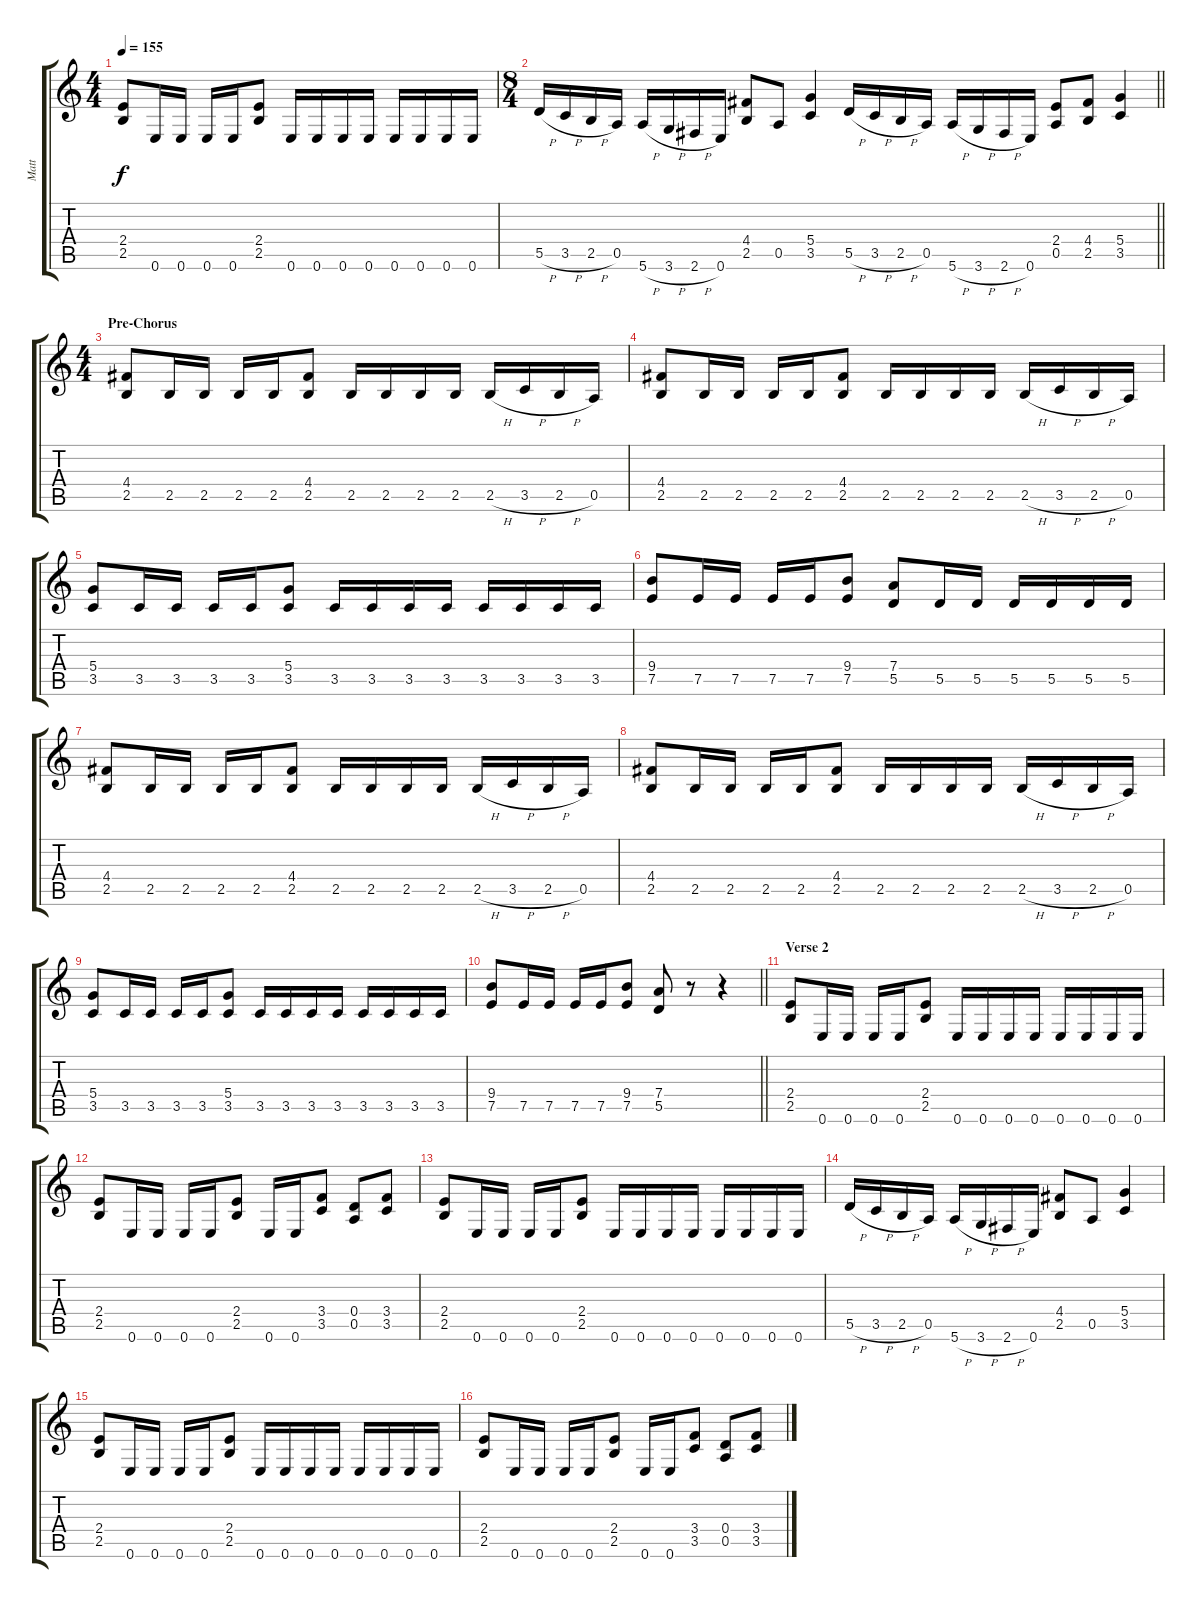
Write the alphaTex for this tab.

\track ("Matt" "Matt") {instrument distortionguitar}
\staff {score tabs}
\tuning (E4 B3 G3 D3 A2 E2) {hide}
\ts (4 4)
\tempo 155
\clef g2
\ks c
(2.4 2.5).8{dy f} 0.6.16 0.6.16 0.6.16 0.6.16 (2.4 2.5).8 0.6.16 0.6.16 0.6.16 0.6.16 0.6.16 0.6.16 0.6.16 0.6.16 |
\ts (8 4)
\barLineRight lightlight
5.5{h}.16 3.5{h}.16 2.5{h}.16 0.5.16 5.6{h}.16 3.6{h}.16 2.6{h}.16 0.6.16 (4.4 2.5).8 0.5.8 (5.4 3.5).4 5.5{h}.16 3.5{h}.16 2.5{h}.16 0.5.16 5.6{h}.16 3.6{h}.16 2.6{h}.16 0.6.16 (2.4 0.5).8 (4.4 2.5).8 (5.4 3.5).4 |
\ts (4 4)
\section ("" "Pre-Chorus")
(4.4 2.5).8 2.5.16 2.5.16 2.5.16 2.5.16 (4.4 2.5).8 2.5.16 2.5.16 2.5.16 2.5.16 2.5{h}.16 3.5{h}.16 2.5{h}.16 0.5.16 |
(4.4 2.5).8 2.5.16 2.5.16 2.5.16 2.5.16 (4.4 2.5).8 2.5.16 2.5.16 2.5.16 2.5.16 2.5{h}.16 3.5{h}.16 2.5{h}.16 0.5.16 |
(5.4 3.5).8 3.5.16 3.5.16 3.5.16 3.5.16 (5.4 3.5).8 3.5.16 3.5.16 3.5.16 3.5.16 3.5.16 3.5.16 3.5.16 3.5.16 |
(9.4 7.5).8 7.5.16 7.5.16 7.5.16 7.5.16 (9.4 7.5).8 (7.4 5.5).8 5.5.16 5.5.16 5.5.16 5.5.16 5.5.16 5.5.16 |
(4.4 2.5).8 2.5.16 2.5.16 2.5.16 2.5.16 (4.4 2.5).8 2.5.16 2.5.16 2.5.16 2.5.16 2.5{h}.16 3.5{h}.16 2.5{h}.16 0.5.16 |
(4.4 2.5).8 2.5.16 2.5.16 2.5.16 2.5.16 (4.4 2.5).8 2.5.16 2.5.16 2.5.16 2.5.16 2.5{h}.16 3.5{h}.16 2.5{h}.16 0.5.16 |
(5.4 3.5).8 3.5.16 3.5.16 3.5.16 3.5.16 (5.4 3.5).8 3.5.16 3.5.16 3.5.16 3.5.16 3.5.16 3.5.16 3.5.16 3.5.16 |
\barLineRight lightlight
(9.4 7.5).8 7.5.16 7.5.16 7.5.16 7.5.16 (9.4 7.5).8 (7.4 5.5).8 r.8 r.4 |
\section ("" "Verse 2")
(2.4 2.5).8 0.6.16 0.6.16 0.6.16 0.6.16 (2.4 2.5).8 0.6.16 0.6.16 0.6.16 0.6.16 0.6.16 0.6.16 0.6.16 0.6.16 |
(2.4 2.5).8 0.6.16 0.6.16 0.6.16 0.6.16 (2.4 2.5).8 0.6.16 0.6.16 (3.4 3.5).8 (0.4 0.5).8 (3.4 3.5).8 |
(2.4 2.5).8 0.6.16 0.6.16 0.6.16 0.6.16 (2.4 2.5).8 0.6.16 0.6.16 0.6.16 0.6.16 0.6.16 0.6.16 0.6.16 0.6.16 |
5.5{h}.16 3.5{h}.16 2.5{h}.16 0.5.16 5.6{h}.16 3.6{h}.16 2.6{h}.16 0.6.16 (4.4 2.5).8 0.5.8 (5.4 3.5).4 |
(2.4 2.5).8 0.6.16 0.6.16 0.6.16 0.6.16 (2.4 2.5).8 0.6.16 0.6.16 0.6.16 0.6.16 0.6.16 0.6.16 0.6.16 0.6.16 |
(2.4 2.5).8 0.6.16 0.6.16 0.6.16 0.6.16 (2.4 2.5).8 0.6.16 0.6.16 (3.4 3.5).8 (0.4 0.5).8 (3.4 3.5).8
